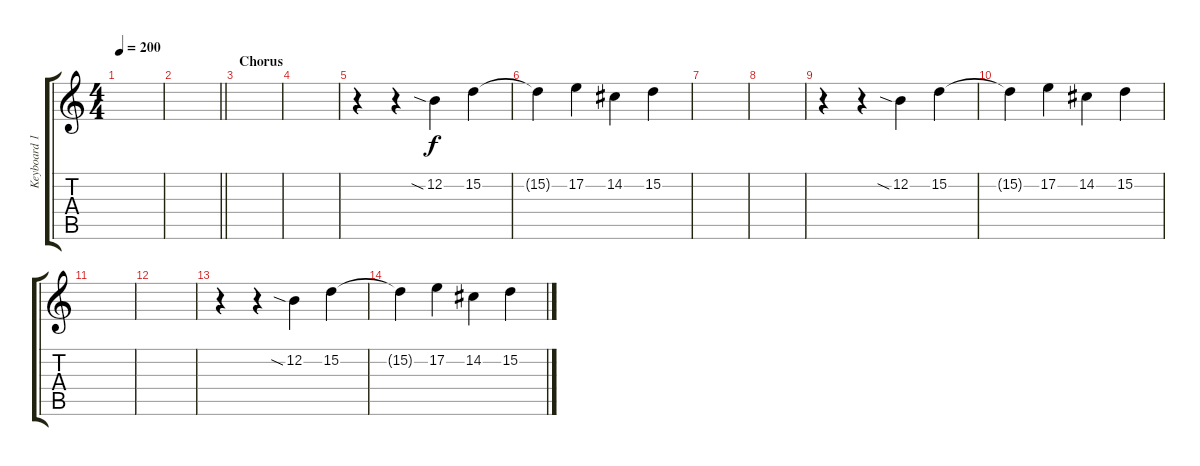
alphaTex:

\track ("Keyboard 1" "Keyboard 1") {instrument fx8scifi}
\staff {score tabs}
\tuning (E4 B3 G3 D3 A2 E2) {hide}
\ts (4 4)
\tempo 200
\clef g2
\ks c
|
\barLineRight lightlight
|
\section ("" "Chorus")
|
|
r.4 r.4 12.2{sia}.4 15.2.4 |
15.2{t}.4 17.2.4 14.2.4 15.2.4 |
|
|
r.4 r.4 12.2{sia}.4 15.2.4 |
15.2{t}.4 17.2.4 14.2.4 15.2.4 |
|
|
r.4 r.4 12.2{sia}.4 15.2.4 |
15.2{t}.4 17.2.4 14.2.4 15.2.4
